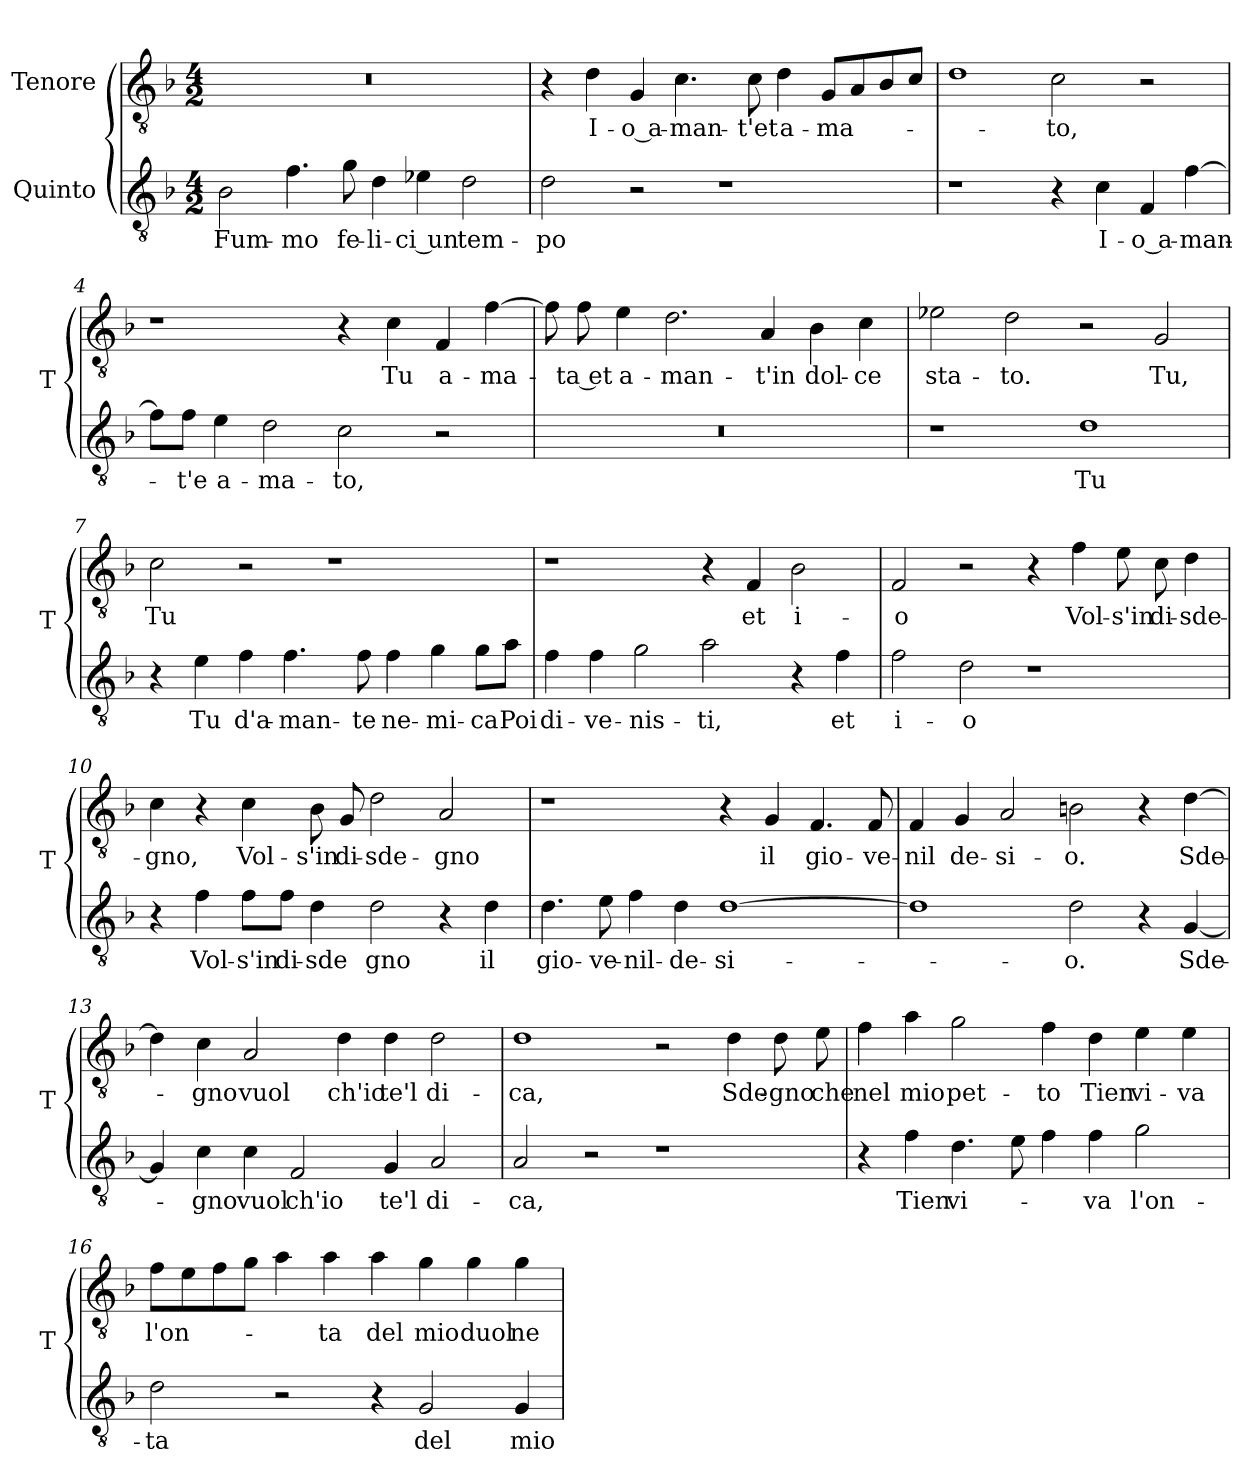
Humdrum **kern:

**kern	**text	**kern	**text
*part2	*part2	*part1	*part1
*staff2	*staff2	*staff1	*staff1
*I"Quinto	*	*I"Tenore	*
*	*	*I'T	*
*clefGv2	*	*clefGv2	*
*k[b-]	*	*k[b-]	*
*M4/2	*	*M4/2	*
=1	=1	=1	=1
2B-	Fum-	0r	.
4.f	-mo	.	.
8g	fe-	.	.
4d	-li-	.	.
4e-X	-ci un	.	.
2d	tem-	.	.
=2	=2	=2	=2
2d	-po	4r	.
.	.	4d	I-
2r	.	4G	-o a-
.	.	4.c	-man-
1r	.	.	.
.	.	8c	-t'et
.	.	4d	a-
.	.	8GL	-ma-
.	.	8A	.
.	.	8B-	.
.	.	8cJ	.
=3	=3	=3	=3
1r	.	1d	.
4r	.	2c	-to,
4c	I-	.	.
4F	-o a-	2r	.
[4f	-man-	.	.
=4	=4	=4	=4
8f\L]	.	1r	.
8f\J	-t'e	.	.
4e	a-	.	.
2d	-ma-	.	.
2c	-to,	4r	.
.	.	4c	Tu
2r	.	4F	a-
.	.	[4f	-ma-
=5	=5	=5	=5
0r	.	8f]	.
.	.	8f	-ta et
.	.	4e	a-
.	.	2.d	-man-
.	.	4A	-t'in
.	.	4B-	dol-
.	.	4c	-ce
=6	=6	=6	=6
1r	.	2e-X	sta-
.	.	2d	-to.
1d	Tu	2r	.
.	.	2G	Tu,
=7	=7	=7	=7
4r	.	2c	Tu
4e	Tu	.	.
4f	d'a-	2r	.
4.f	-man-	.	.
.	.	1r	.
8f	-te	.	.
4f	ne-	.	.
4g	-mi-	.	.
8g\L	-ca	.	.
8a\J	Poi	.	.
=8	=8	=8	=8
4f	di-	1r	.
4f	-ve-	.	.
2g	-nis-	.	.
2a	-ti,	4r	.
.	.	4F	et
4r	.	2B-	i-
4f	et	.	.
=9	=9	=9	=9
2f	i-	2F	-o
2d	-o	2r	.
1r	.	4r	.
.	.	4f	Vol-
.	.	8e	-s'in
.	.	8c	di-
.	.	4d	-sde-
=10	=10	=10	=10
4r	.	4c	-gno,
4f	Vol-	4r	.
8f\L	-s'in	4c	Vol-
8f\J	di-	.	.
4d	-sde	8B-	-s'in
.	.	8G	di-
2d	gno	2d	-sde-
4r	.	2A	-gno
4d	il	.	.
=11	=11	=11	=11
4.d	gio-	1r	.
8e	-ve-	.	.
4f	-nil-	.	.
4d	-de-	.	.
[1d	-si-	4r	.
.	.	4G	il
.	.	4.F	gio-
.	.	8F	-ve-
=12	=12	=12	=12
1d]	.	4F	-nil
.	.	4G	de-
.	.	2A	-si-
2d	-o.	2Bn	-o.
4r	.	4r	.
[4G	Sde-	[4d	Sde-
=13	=13	=13	=13
4G]	.	4d]	.
4c	-gno	4c	-gno
4c	vuol	2A	vuol
2F	ch'io	.	.
.	.	4d	ch'io
4G	te'l	4d	te'l
2A	di-	2d	di-
=14	=14	=14	=14
2A	-ca,	1d	-ca,
2r	.	.	.
1r	.	2r	.
.	.	4d	Sde-
.	.	8d	-gno
.	.	8e	che
=15	=15	=15	=15
4r	.	4f	nel
4f	Tien	4a	mio
4.d	vi-	2g	pet-
8e	.	.	.
4f	.	4f	-to
4f	-va	4d	Tien
2g	l'on-	4e	vi-
.	.	4e	-va
=16	=16	=16	=16
2d	-ta	8fL	l'on-
.	.	8e	.
.	.	8f	.
.	.	8gJ	.
2r	.	4a	.
.	.	4a	-ta
4r	.	4a	del
2G	del	4g	mio
.	.	4g	duol
4G	mio	4g	ne-
=	=	=	=
*-	*-	*-	*-
